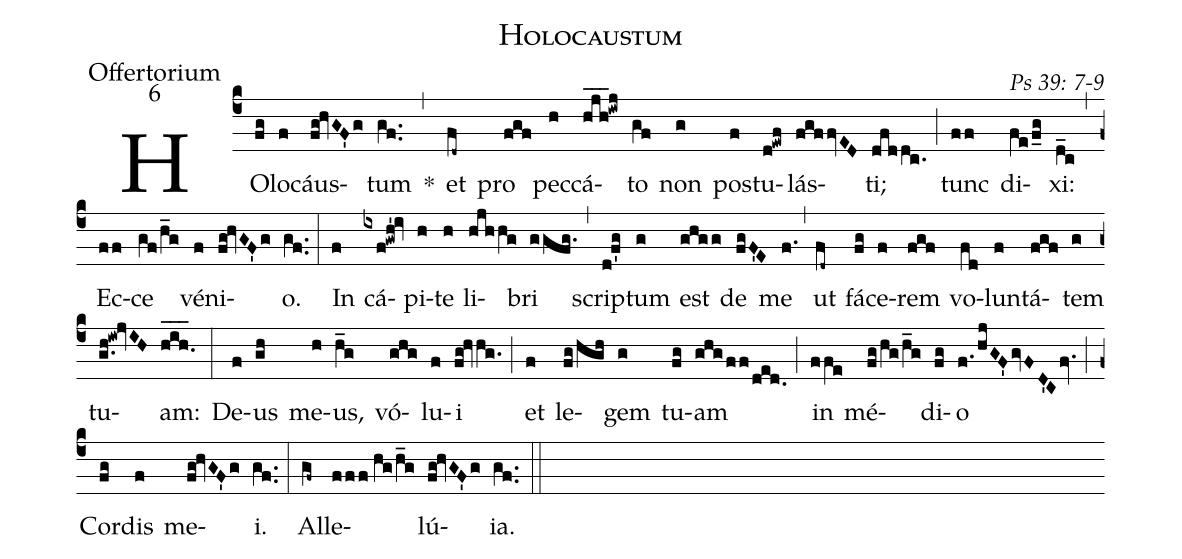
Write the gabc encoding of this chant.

name: Holocaustum;
office-part: Offertorium;
mode: 6;
commentary: Ps 39: 7-9;
%%
(c4) HO(fg)lo(f)cáus(fg!hvGF'g)tum(gf..) *(,) et(fd~) pro(fgf) pec(h)cá(hjh___!iwj)to(gf) non(g) pos(f)tu(d!ewf)lás(fgffvED)ti;(dfddc.) (;) tunc(ff) di(fe/f_g)xi:(d_c) (,) Ec(ff)ce(gf/h_g) vé(f)ni(fg!hvGF'g)o.(gf..) (:)
In(f) cá(ix!f!gwh'!iv)pi(h)te(h) li(hjhhg)bri(ggfg.) (,) scrip(d!f'g)tum(g) est(ghgg) de(fgF'E) me(f.) (,) ut(fd~) fá(fg)ce(f)rem(fgf) vo(fd)lun(f)tá(fgf)tem(g) tu(g.h!iw!jvIH)am:(hih.___) (:)
De(f)us(gh) me(h)us,(h_g) vó(ghg)lu(f)i(fg!hvhg.) (;) et(f) le(fg/hgh)gem(g) tu(fg)am(ghg/ff/ded.) (;) in(ffe) mé(fg/hg/h_g)di(fg)o(f./hjGF'gvFD'Cfv.) (;) Cor(fg)dis(f) me(fg!hvGF'g)i.(gf..) (:)
Al(gf~)le(fff//hg/h_g)lú(fg!hvGF'g)ia.(gf..) (::)
